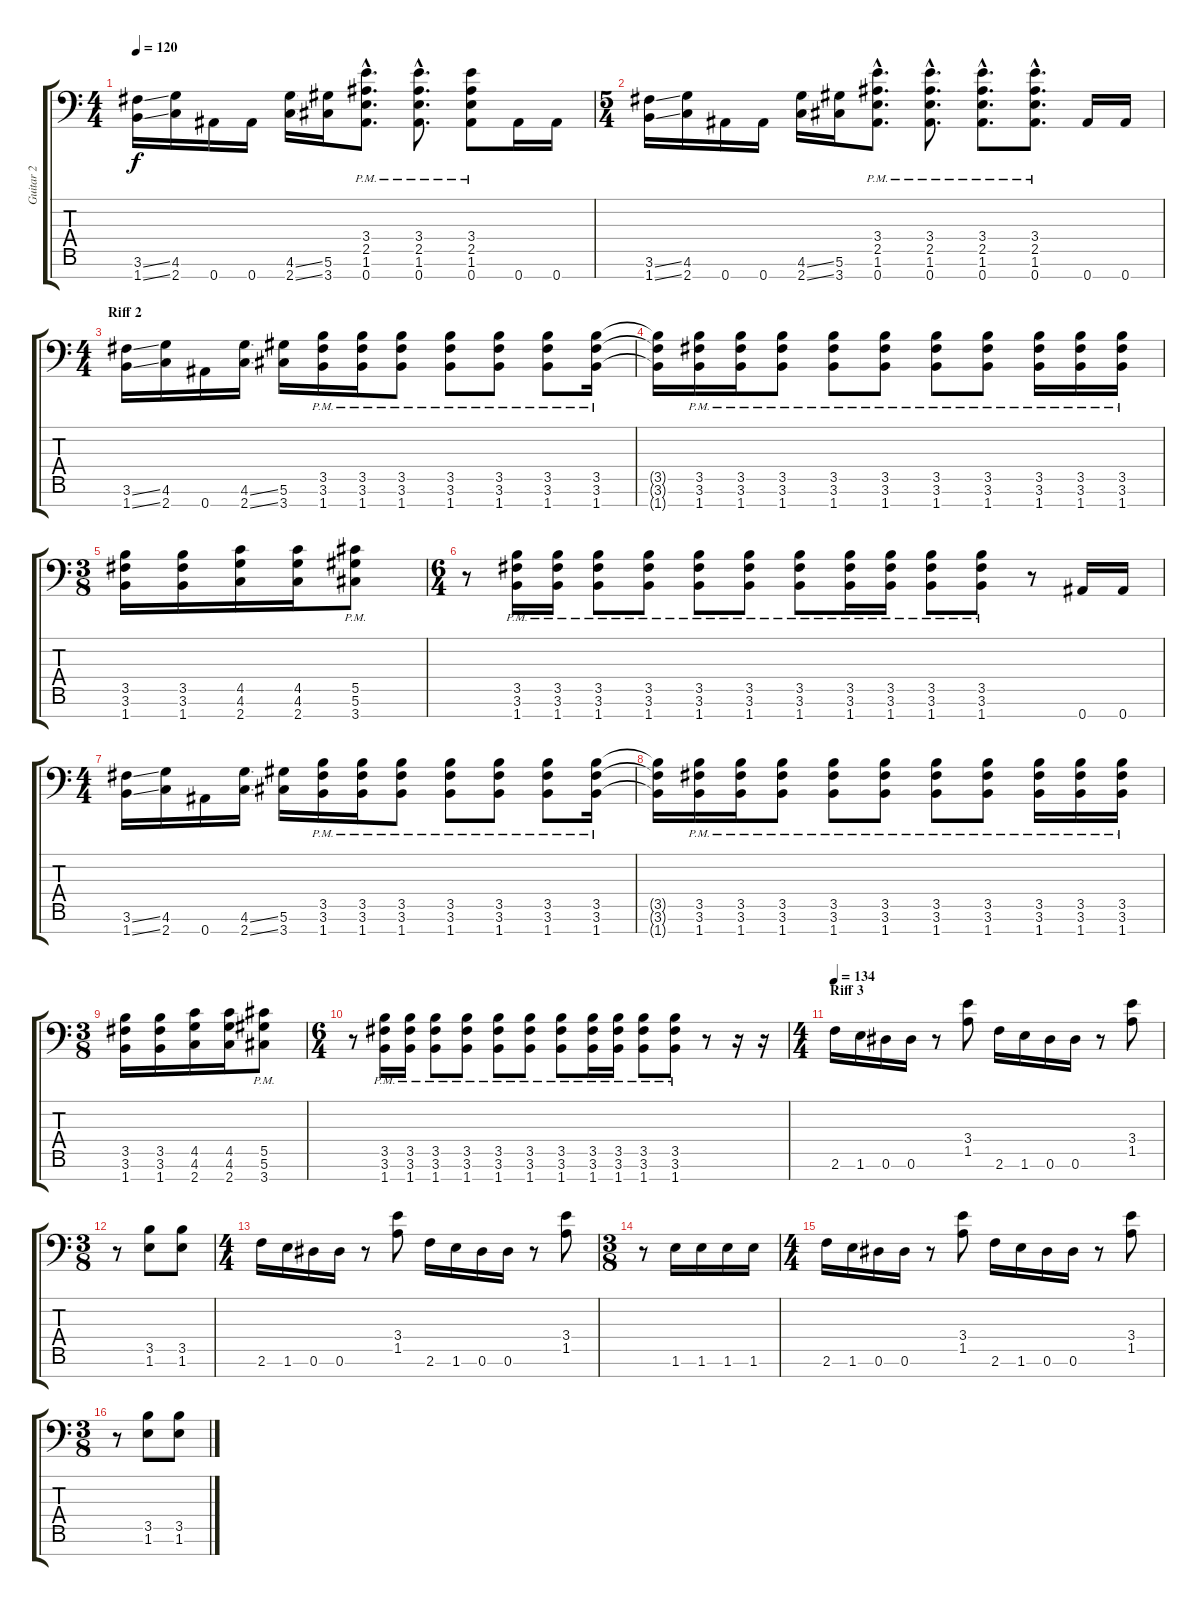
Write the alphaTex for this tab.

\track ("Guitar 2" "Guitar 2") {instrument distortionguitar}
\staff {score tabs}
\tuning (Eb4 Bb3 Gb3 Db3 Ab2 Eb2 Bb1) {hide}
\ts (4 4)
\tempo 120
\clef f4
\ks c
(3.6{ss} 1.7{ss}).16{dy f} (4.6 2.7).16 0.7.16 0.7.16 (4.6{ss} 2.7{ss}).16 (5.6 3.7).16 (3.4{hac pm} 2.5{hac pm} 1.6{hac pm} 0.7{hac pm}).8{d} (3.4{hac pm} 2.5{hac pm} 1.6{hac pm} 0.7{hac pm}).8{d} (3.4{pm} 2.5{pm} 1.6{pm} 0.7{pm}).8 0.7.16 0.7.16 |
\ts (5 4)
(3.6{ss} 1.7{ss}).16 (4.6 2.7).16 0.7.16 0.7.16 (4.6{ss} 2.7{ss}).16 (5.6 3.7).16 (3.4{hac pm} 2.5{hac pm} 1.6{hac pm} 0.7{hac pm}).8{d} (3.4{hac pm} 2.5{hac pm} 1.6{hac pm} 0.7{hac pm}).8{d} (3.4{hac pm} 2.5{hac pm} 1.6{hac pm} 0.7{hac pm}).8{d} (3.4{hac pm} 2.5{hac pm} 1.6{hac pm} 0.7{hac pm}).8{d} 0.7.16 0.7.16 |
\ts (4 4)
\section ("" "Riff 2")
(3.6{ss} 1.7{ss}).16 (4.6 2.7).16 0.7.16 (4.6{ss} 2.7{ss}).16 (5.6 3.7).16 (3.5{pm} 3.6{pm} 1.7{pm}).16 (3.5{pm} 3.6{pm} 1.7{pm}).16 (3.5{pm} 3.6{pm} 1.7{pm}).8 (3.5{pm} 3.6{pm} 1.7{pm}).8 (3.5{pm} 3.6{pm} 1.7{pm}).8 (3.5{pm} 3.6{pm} 1.7{pm}).8 (3.5{pm} 3.6{pm} 1.7{pm}).16 |
(3.5{t} 3.6{t} 1.7{t}).16 (3.5{pm} 3.6{pm} 1.7{pm}).16 (3.5{pm} 3.6{pm} 1.7{pm}).16 (3.5{pm} 3.6{pm} 1.7{pm}).8 (3.5{pm} 3.6{pm} 1.7{pm}).8 (3.5{pm} 3.6{pm} 1.7{pm}).8 (3.5{pm} 3.6{pm} 1.7{pm}).8 (3.5{pm} 3.6{pm} 1.7{pm}).8 (3.5{pm} 3.6{pm} 1.7{pm}).16 (3.5{pm} 3.6{pm} 1.7{pm}).16 (3.5{pm} 3.6{pm} 1.7{pm}).16 |
\ts (3 8)
(3.5 3.6 1.7).16 (3.5 3.6 1.7).16 (4.5 4.6 2.7).16 (4.5 4.6 2.7).16 (5.5{pm} 5.6{pm} 3.7{pm}).8 |
\ts (6 4)
r.8 (3.5{pm} 3.6{pm} 1.7{pm}).16 (3.5{pm} 3.6{pm} 1.7{pm}).16 (3.5{pm} 3.6{pm} 1.7{pm}).8 (3.5{pm} 3.6{pm} 1.7{pm}).8 (3.5{pm} 3.6{pm} 1.7{pm}).8 (3.5{pm} 3.6{pm} 1.7{pm}).8 (3.5{pm} 3.6{pm} 1.7{pm}).8 (3.5{pm} 3.6{pm} 1.7{pm}).16 (3.5{pm} 3.6{pm} 1.7{pm}).16 (3.5{pm} 3.6{pm} 1.7{pm}).8 (3.5{pm} 3.6{pm} 1.7{pm}).8 r.8 0.7.16 0.7.16 |
\ts (4 4)
(3.6{ss} 1.7{ss}).16 (4.6 2.7).16 0.7.16 (4.6{ss} 2.7{ss}).16 (5.6 3.7).16 (3.5{pm} 3.6{pm} 1.7{pm}).16 (3.5{pm} 3.6{pm} 1.7{pm}).16 (3.5{pm} 3.6{pm} 1.7{pm}).8 (3.5{pm} 3.6{pm} 1.7{pm}).8 (3.5{pm} 3.6{pm} 1.7{pm}).8 (3.5{pm} 3.6{pm} 1.7{pm}).8 (3.5{pm} 3.6{pm} 1.7{pm}).16 |
(3.5{t} 3.6{t} 1.7{t}).16 (3.5{pm} 3.6{pm} 1.7{pm}).16 (3.5{pm} 3.6{pm} 1.7{pm}).16 (3.5{pm} 3.6{pm} 1.7{pm}).8 (3.5{pm} 3.6{pm} 1.7{pm}).8 (3.5{pm} 3.6{pm} 1.7{pm}).8 (3.5{pm} 3.6{pm} 1.7{pm}).8 (3.5{pm} 3.6{pm} 1.7{pm}).8 (3.5{pm} 3.6{pm} 1.7{pm}).16 (3.5{pm} 3.6{pm} 1.7{pm}).16 (3.5{pm} 3.6{pm} 1.7{pm}).16 |
\ts (3 8)
(3.5 3.6 1.7).16 (3.5 3.6 1.7).16 (4.5 4.6 2.7).16 (4.5 4.6 2.7).16 (5.5{pm} 5.6{pm} 3.7{pm}).8 |
\ts (6 4)
r.8 (3.5{pm} 3.6{pm} 1.7{pm}).16 (3.5{pm} 3.6{pm} 1.7{pm}).16 (3.5{pm} 3.6{pm} 1.7{pm}).8 (3.5{pm} 3.6{pm} 1.7{pm}).8 (3.5{pm} 3.6{pm} 1.7{pm}).8 (3.5{pm} 3.6{pm} 1.7{pm}).8 (3.5{pm} 3.6{pm} 1.7{pm}).8 (3.5{pm} 3.6{pm} 1.7{pm}).16 (3.5{pm} 3.6{pm} 1.7{pm}).16 (3.5{pm} 3.6{pm} 1.7{pm}).8 (3.5{pm} 3.6{pm} 1.7{pm}).8 r.8 r.16 r.16 |
\ts (4 4)
\section ("" "Riff 3")
\tempo 134
2.6.16 1.6.16 0.6.16 0.6.16 r.8 (3.4 1.5).8 2.6.16 1.6.16 0.6.16 0.6.16 r.8 (3.4 1.5).8 |
\ts (3 8)
r.8 (3.5 1.6).8 (3.5 1.6).8 |
\ts (4 4)
2.6.16 1.6.16 0.6.16 0.6.16 r.8 (3.4 1.5).8 2.6.16 1.6.16 0.6.16 0.6.16 r.8 (3.4 1.5).8 |
\ts (3 8)
r.8 1.6.16 1.6.16 1.6.16 1.6.16 |
\ts (4 4)
2.6.16 1.6.16 0.6.16 0.6.16 r.8 (3.4 1.5).8 2.6.16 1.6.16 0.6.16 0.6.16 r.8 (3.4 1.5).8 |
\ts (3 8)
r.8 (3.5 1.6).8 (3.5 1.6).8
